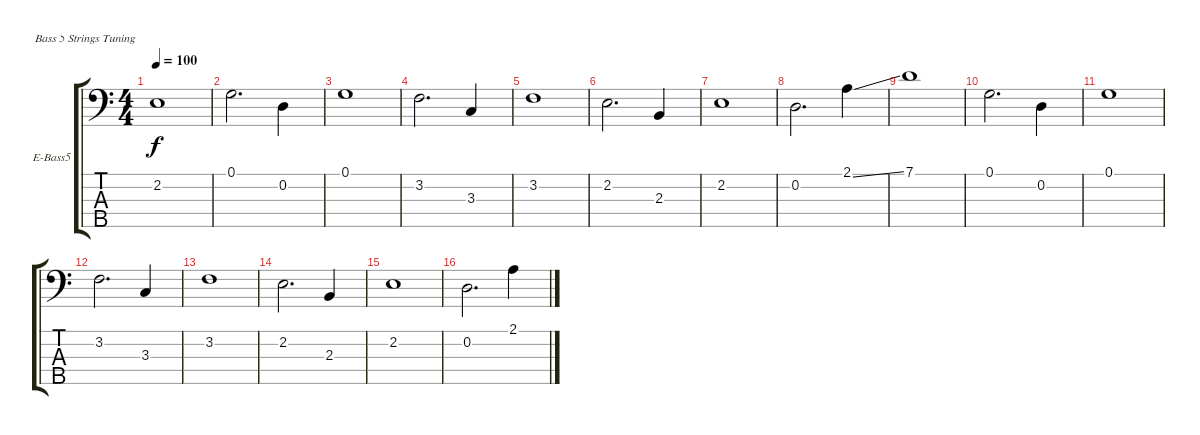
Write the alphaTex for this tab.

\defaultSystemsLayout 4
\bracketExtendMode groupsimilarinstruments
\firstSystemTrackNameOrientation horizontal
\otherSystemsTrackNameOrientation horizontal
\track ("Bass" "E-Bass5") {instrument electricbassfinger}
\staff {score tabs}
\tuning (G2 D2 A1 E1 B0)
\ts (4 4)
\tempo 100
\clef f4
\scale
0.333333
\ks c
2.2.1{dy f} |
\scale
0.333333 0.1.2{d} 0.2.4 |
\scale
0.333333 0.1.1 |
\scale
0.333333 3.2.2{d} 3.3.4 |
\scale
0.333333 3.2.1 |
\scale
0.333333 2.2.2{d} 2.3.4 |
\scale
0.333333 2.2.1 |
\scale
0.333333 0.2.2{d} 2.1{ss}.4 |
\scale
0.333333 7.1.1 |
\scale
0.333333 0.1.2{d} 0.2.4 |
\scale
0.333333 0.1.1 |
\scale
0.333333 3.2.2{d} 3.3.4 |
\scale
0.333333 3.2.1 |
\scale
0.333333 2.2.2{d} 2.3.4 |
\scale
0.333333 2.2.1 |
\scale
0.333333 0.2.2{d} 2.1{ss}.4
